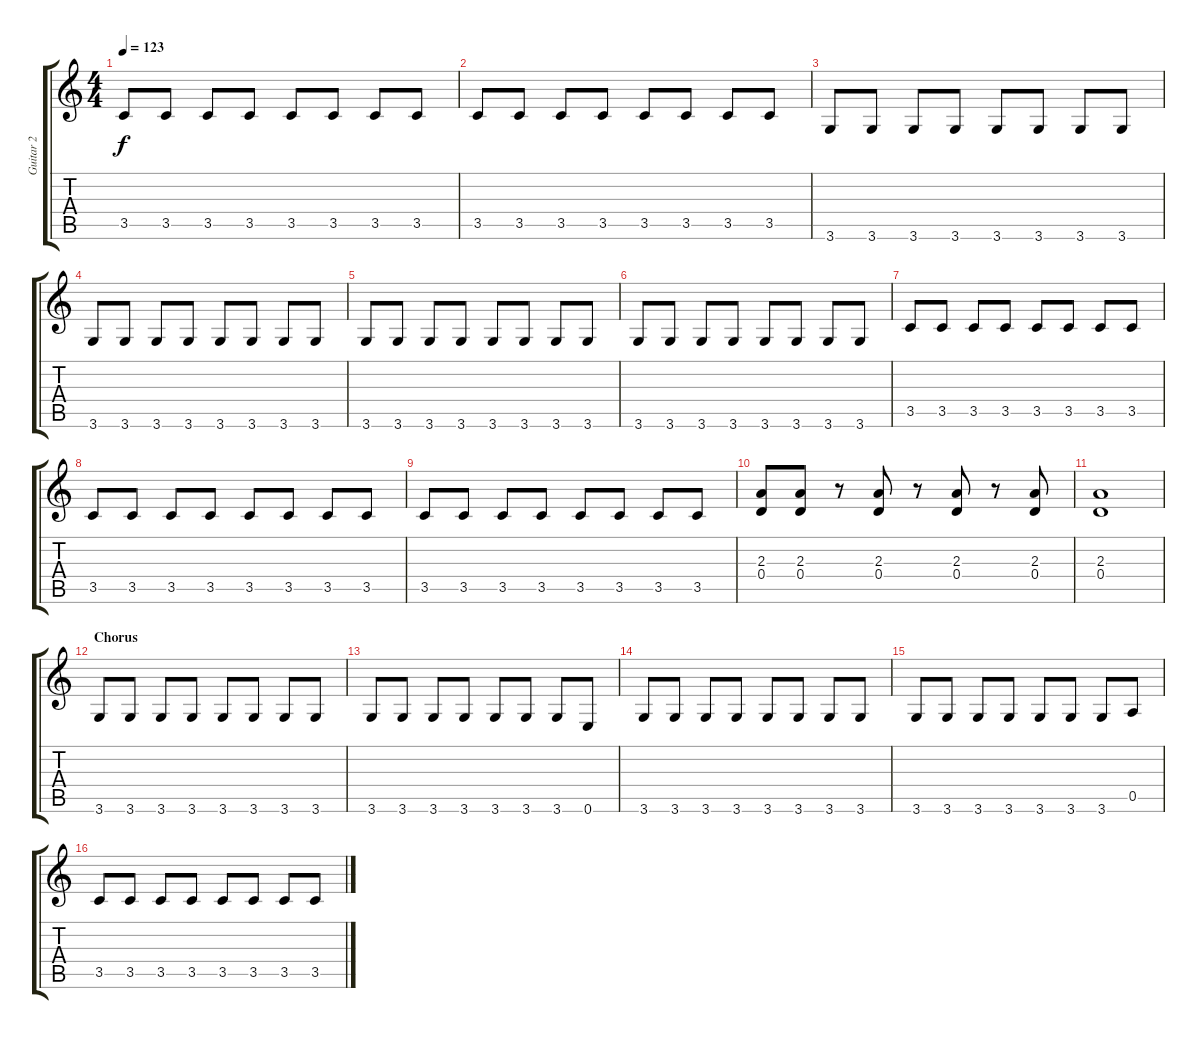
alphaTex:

\track ("Guitar 2" "Guitar 2") {instrument overdrivenguitar}
\staff {score tabs}
\tuning (E4 B3 G3 D3 A2 E2) {hide}
\ts (4 4)
\tempo 123
\clef g2
\ks c
3.5.8{dy f} 3.5.8 3.5.8 3.5.8 3.5.8 3.5.8 3.5.8 3.5.8 |
3.5.8 3.5.8 3.5.8 3.5.8 3.5.8 3.5.8 3.5.8 3.5.8 |
3.6.8 3.6.8 3.6.8 3.6.8 3.6.8 3.6.8 3.6.8 3.6.8 |
3.6.8 3.6.8 3.6.8 3.6.8 3.6.8 3.6.8 3.6.8 3.6.8 |
3.6.8 3.6.8 3.6.8 3.6.8 3.6.8 3.6.8 3.6.8 3.6.8 |
3.6.8 3.6.8 3.6.8 3.6.8 3.6.8 3.6.8 3.6.8 3.6.8 |
3.5.8 3.5.8 3.5.8 3.5.8 3.5.8 3.5.8 3.5.8 3.5.8 |
3.5.8 3.5.8 3.5.8 3.5.8 3.5.8 3.5.8 3.5.8 3.5.8 |
3.5.8 3.5.8 3.5.8 3.5.8 3.5.8 3.5.8 3.5.8 3.5.8 |
(2.3 0.4).8 (2.3 0.4).8 r.8 (2.3 0.4).8 r.8 (2.3 0.4).8 r.8 (2.3 0.4).8 |
(2.3 0.4).1 |
\section ("" "Chorus")
3.6.8 3.6.8 3.6.8 3.6.8 3.6.8 3.6.8 3.6.8 3.6.8 |
3.6.8 3.6.8 3.6.8 3.6.8 3.6.8 3.6.8 3.6.8 0.6.8 |
3.6.8 3.6.8 3.6.8 3.6.8 3.6.8 3.6.8 3.6.8 3.6.8 |
3.6.8 3.6.8 3.6.8 3.6.8 3.6.8 3.6.8 3.6.8 0.5.8 |
3.5.8 3.5.8 3.5.8 3.5.8 3.5.8 3.5.8 3.5.8 3.5.8
